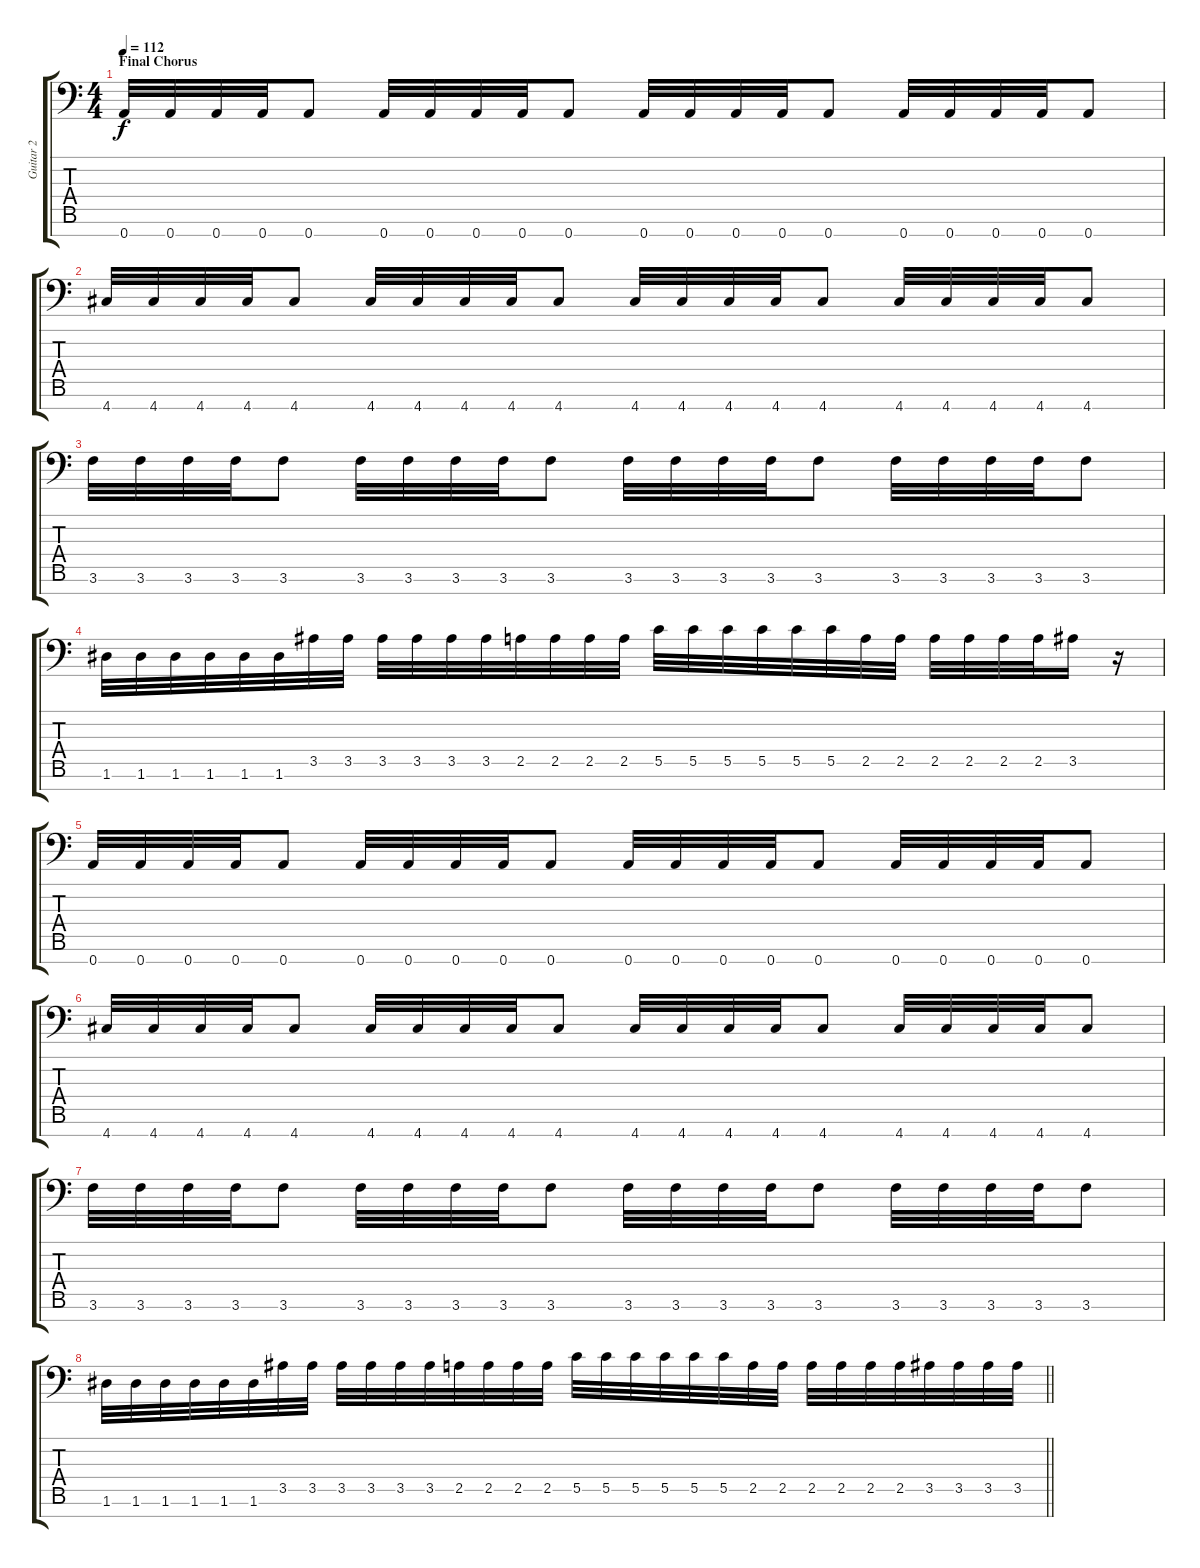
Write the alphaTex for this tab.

\track ("Guitar 2" "Guitar 2") {instrument distortionguitar}
\staff {score tabs}
\tuning (D4 A3 F3 C3 G2 D2 A1) {hide}
\ts (4 4)
\section ("" "Final Chorus")
\tempo 112
\clef f4
\ks c
0.7.32{dy f} 0.7.32 0.7.32 0.7.32 0.7.8 0.7.32 0.7.32 0.7.32 0.7.32 0.7.8 0.7.32 0.7.32 0.7.32 0.7.32 0.7.8 0.7.32 0.7.32 0.7.32 0.7.32 0.7.8 |
4.7.32 4.7.32 4.7.32 4.7.32 4.7.8 4.7.32 4.7.32 4.7.32 4.7.32 4.7.8 4.7.32 4.7.32 4.7.32 4.7.32 4.7.8 4.7.32 4.7.32 4.7.32 4.7.32 4.7.8 |
3.6.32 3.6.32 3.6.32 3.6.32 3.6.8 3.6.32 3.6.32 3.6.32 3.6.32 3.6.8 3.6.32 3.6.32 3.6.32 3.6.32 3.6.8 3.6.32 3.6.32 3.6.32 3.6.32 3.6.8 |
1.6.32 1.6.32 1.6.32 1.6.32 1.6.32 1.6.32 3.5.32 3.5.32 3.5.32 3.5.32 3.5.32 3.5.32 2.5.32 2.5.32 2.5.32 2.5.32 5.5.32 5.5.32 5.5.32 5.5.32 5.5.32 5.5.32 2.5.32 2.5.32 2.5.32 2.5.32 2.5.32 2.5.32 3.5.16 r.16 |
0.7.32 0.7.32 0.7.32 0.7.32 0.7.8 0.7.32 0.7.32 0.7.32 0.7.32 0.7.8 0.7.32 0.7.32 0.7.32 0.7.32 0.7.8 0.7.32 0.7.32 0.7.32 0.7.32 0.7.8 |
4.7.32 4.7.32 4.7.32 4.7.32 4.7.8 4.7.32 4.7.32 4.7.32 4.7.32 4.7.8 4.7.32 4.7.32 4.7.32 4.7.32 4.7.8 4.7.32 4.7.32 4.7.32 4.7.32 4.7.8 |
3.6.32 3.6.32 3.6.32 3.6.32 3.6.8 3.6.32 3.6.32 3.6.32 3.6.32 3.6.8 3.6.32 3.6.32 3.6.32 3.6.32 3.6.8 3.6.32 3.6.32 3.6.32 3.6.32 3.6.8 |
\barLineRight lightlight
1.6.32 1.6.32 1.6.32 1.6.32 1.6.32 1.6.32 3.5.32 3.5.32 3.5.32 3.5.32 3.5.32 3.5.32 2.5.32 2.5.32 2.5.32 2.5.32 5.5.32 5.5.32 5.5.32 5.5.32 5.5.32 5.5.32 2.5.32 2.5.32 2.5.32 2.5.32 2.5.32 2.5.32 3.5.32 3.5.32 3.5.32 3.5.32
